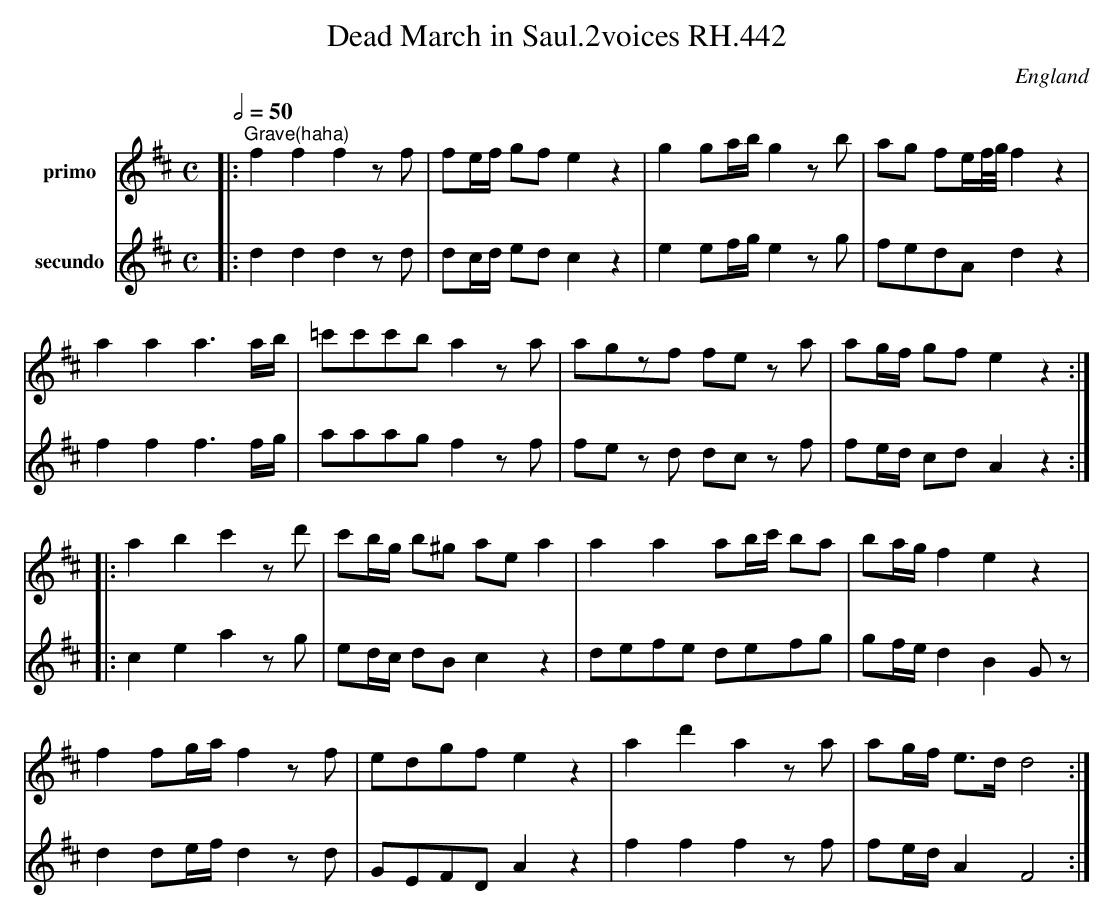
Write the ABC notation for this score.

X:1
T:Dead March in Saul.2voices RH.442
L:1/8
M:C
O:England
Q:2/4=50
V:1 name="primo"
V:2 name="secundo"
K:D
[V:1]|:"^Grave(haha)"f2f2 f2zf|fe/f/ gf e2z2|g2ga/b/ g2zb|ag fe/f/4g/4 f2z2|
[V:2]|:d2d2 d2zd|dc/d/ ed c2z2|e2ef/g/ e2zg|fedA d2z2|
[V:1] a2a2 a3a/b/|=c'c'c'b a2 za|agzf fe za|ag/f/ gf e2z2:|
[V:2] f2f2 f3f/g/|aaag f2zf|fe zd dc zf|fe/d/ cd A2z2:|
[V:1]|:a2b2 c'2zd'|c'b/g/ b^g aea2|a2a2 ab/c'/ ba|ba/g/ f2 e2z2|
[V:2]|:c2e2 a2zg|ed/c/ dB c2z2|defe defg|gf/e/ d2 B2Gz|
[V:1] f2fg/a/ f2zf|edgf e2z2|a2d'2 a2za|ag/f/ e>d d4:|
[V:2] d2de/f/ d2zd|GEFD A2z2|f2f2 f2zf|fe/d/ A2 F4:|
